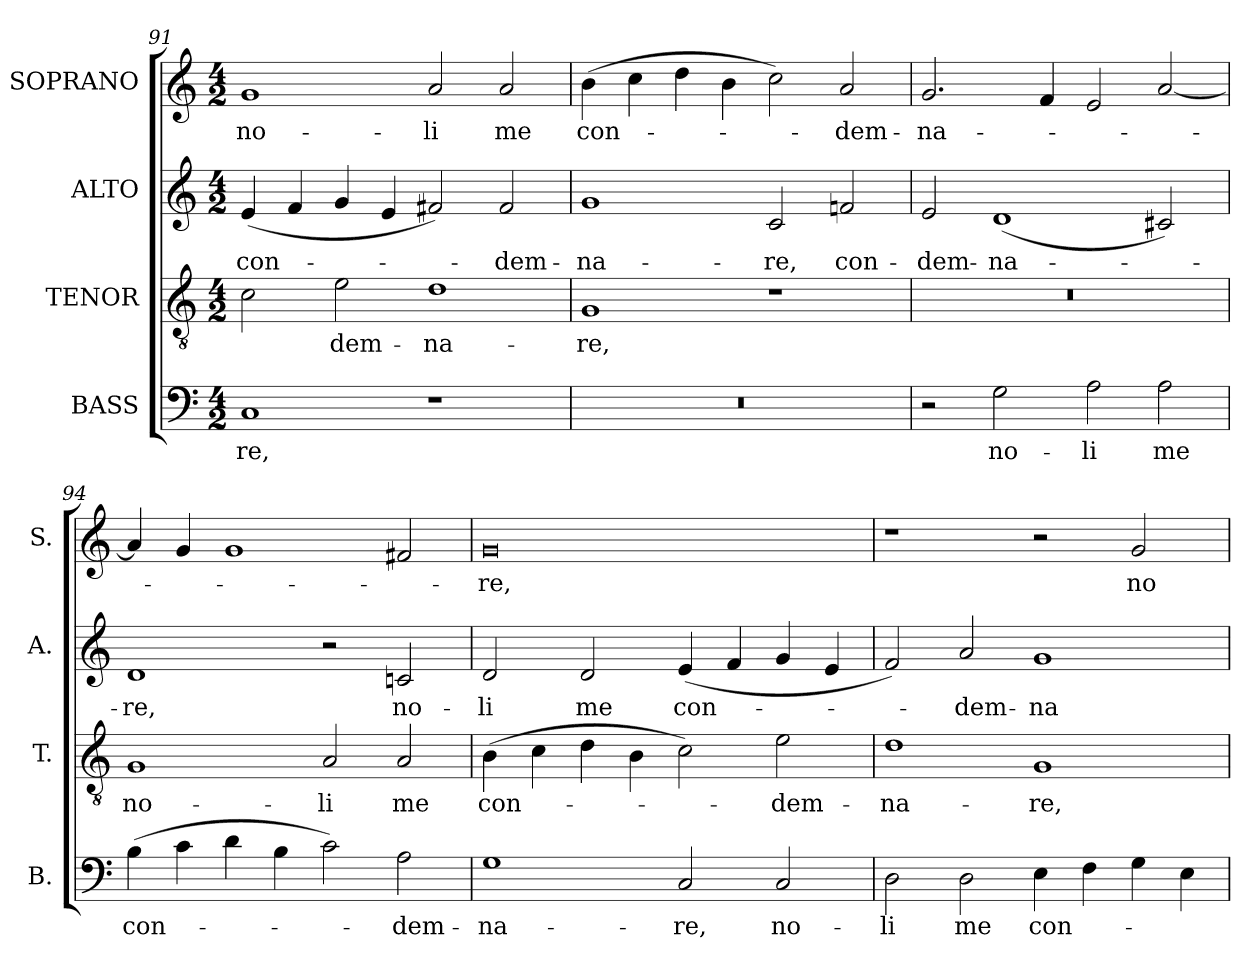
**kern	**text	**kern	**text	**kern	**text	**kern	**text
*part4	*part4	*part3	*part3	*part2	*part2	*part1	*part1
*staff4	*staff4	*staff3	*staff3	*staff2	*staff2	*staff1	*staff1
*I"BASS	*	*I"TENOR	*	*I"ALTO	*	*I"SOPRANO	*
*I'B.	*	*I'T.	*	*I'A.	*	*I'S.	*
*clefF4	*	*clefGv2	*	*clefG2	*	*clefG2	*
*	*	*ITrd7c12	*	*	*	*	*
*k[]	*	*k[]	*	*k[]	*	*k[]	*
*C:	*	*C:	*	*C:	*	*C:	*
*M4/2	*	*M4/2	*	*M4/2	*	*M4/2	*
=91	=91	=91	=91	=91	=91	=91	=91
!	!LO:LY:b:color=#000000	!	!	!	!	!	!
!	!	!	!	!	!LO:LY:b:color=#000000	!	!
!	!	!	!	!	!	!	!LO:LY:b:color=#000000
1Ci	-re,	2Ci\	.	(4ei/	con-	1gi	no-
.	.	.	.	4fi/	.	.	.
!	!	!	!LO:LY:b:color=#000000	!	!	!	!
.	.	2Ei\	-dem-	4gi/	.	.	.
.	.	.	.	4ei/	.	.	.
!	!	!	!LO:LY:b:color=#000000	!	!	!	!
!	!	!	!	!	!	!	!LO:LY:b:color=#000000
1r	.	1Di	-na-	2f#Xi/)	.	2ai/	-li
!	!	!	!	!	!LO:LY:b:color=#000000	!	!
!	!	!	!	!	!	!	!LO:LY:b:color=#000000
.	.	.	.	2f#i/	-dem-	2ai/	me
=92	=92	=92	=92	=92	=92	=92	=92
!LO:N:vis=1	!	!	!	!	!	!	!
!	!	!	!LO:LY:b:color=#000000	!	!	!	!
!	!	!	!	!	!LO:LY:b:color=#000000	!	!
!	!	!	!	!	!	!	!LO:LY:b:color=#000000
0r	.	1GGi	-re,	1gi	-na-	(4bi\	con-
.	.	.	.	.	.	4cci\	.
.	.	.	.	.	.	4ddi\	.
.	.	.	.	.	.	4bi\	.
!	!	!	!	!	!LO:LY:b:color=#000000	!	!
.	.	1r	.	2ci/	-re,	2cci\)	.
!	!	!	!	!	!LO:LY:b:color=#000000	!	!
!	!	!	!	!	!	!	!LO:LY:b:color=#000000
.	.	.	.	2fni/	con-	2ai/	-dem-
=93	=93	=93	=93	=93	=93	=93	=93
!	!	!LO:N:vis=1	!	!	!	!	!
!	!	!	!	!	!LO:LY:b:color=#000000	!	!
!	!	!	!	!	!	!	!LO:LY:b:color=#000000
2r	.	0r	.	2ei/	-dem-	2.gi/	-na-
!	!LO:LY:b:color=#000000	!	!	!	!	!	!
!	!	!	!	!	!LO:LY:b:color=#000000	!	!
2Gi\	no-	.	.	(1di	-na-	.	.
.	.	.	.	.	.	4fi/	.
!	!LO:LY:b:color=#000000	!	!	!	!	!	!
2Ai\	-li	.	.	.	.	2ei/	.
!	!LO:LY:b:color=#000000	!	!	!	!	!	!
2Ai\	me	.	.	2c#Xi/)	.	[2ai/	.
!!LO:LB:g=z
=94	=94	=94	=94	=94	=94	=94	=94
!	!LO:LY:b:color=#000000	!	!	!	!	!	!
!	!	!	!LO:LY:b:color=#000000	!	!	!	!
!	!	!	!	!	!LO:LY:b:color=#000000	!	!
(4Bi\	con-	1GGi	no-	1di	-re,	4ai/]	.
4ci\	.	.	.	.	.	4gi/	.
4di\	.	.	.	.	.	1gi	.
4Bi\	.	.	.	.	.	.	.
!	!	!	!LO:LY:b:color=#000000	!	!	!	!
2ci\)	.	2AAi/	-li	2r	.	.	.
!	!LO:LY:b:color=#000000	!	!	!	!	!	!
!	!	!	!LO:LY:b:color=#000000	!	!	!	!
!	!	!	!	!	!LO:LY:b:color=#000000	!	!
2Ai\	-dem-	2AAi/	me	2cni/	no-	2f#Xi/	.
=95	=95	=95	=95	=95	=95	=95	=95
!	!LO:LY:b:color=#000000	!	!	!	!	!	!
!	!	!	!LO:LY:b:color=#000000	!	!	!	!
!	!	!	!	!	!LO:LY:b:color=#000000	!	!
!	!	!	!	!	!	!	!LO:LY:b:color=#000000
1Gi	-na-	(4BBi\	con-	2di/	-li	0gi	-re,
.	.	4Ci\	.	.	.	.	.
!	!	!	!	!	!LO:LY:b:color=#000000	!	!
.	.	4Di\	.	2di/	me	.	.
.	.	4BBi\	.	.	.	.	.
!	!LO:LY:b:color=#000000	!	!	!	!	!	!
!	!	!	!	!	!LO:LY:b:color=#000000	!	!
2Ci/	-re,	2Ci\)	.	(4ei/	con-	.	.
.	.	.	.	4fi/	.	.	.
!	!LO:LY:b:color=#000000	!	!	!	!	!	!
!	!	!	!LO:LY:b:color=#000000	!	!	!	!
2Ci/	no-	2Ei\	-dem-	4gi/	.	.	.
.	.	.	.	4ei/	.	.	.
=96	=96	=96	=96	=96	=96	=96	=96
!	!LO:LY:b:color=#000000	!	!	!	!	!	!
!	!	!	!LO:LY:b:color=#000000	!	!	!	!
2Di\	-li	1Di	-na-	2fi/)	.	1r	.
!	!LO:LY:b:color=#000000	!	!	!	!	!	!
!	!	!	!	!	!LO:LY:b:color=#000000	!	!
2Di\	me	.	.	2ai/	-dem-	.	.
!	!LO:LY:b:color=#000000	!	!	!	!	!	!
!	!	!	!LO:LY:b:color=#000000	!	!	!	!
!	!	!	!	!	!LO:LY:b:color=#000000	!	!
4Ei\	con-	1GGi	-re,	1gi	-na-	2r	.
4Fi\	.	.	.	.	.	.	.
!	!	!	!	!	!	!	!LO:LY:b:color=#000000
4Gi\	.	.	.	.	.	2gi/	no-
4Ei\	.	.	.	.	.	.	.
=	=	=	=	=	=	=	=
*-	*-	*-	*-	*-	*-	*-	*-
